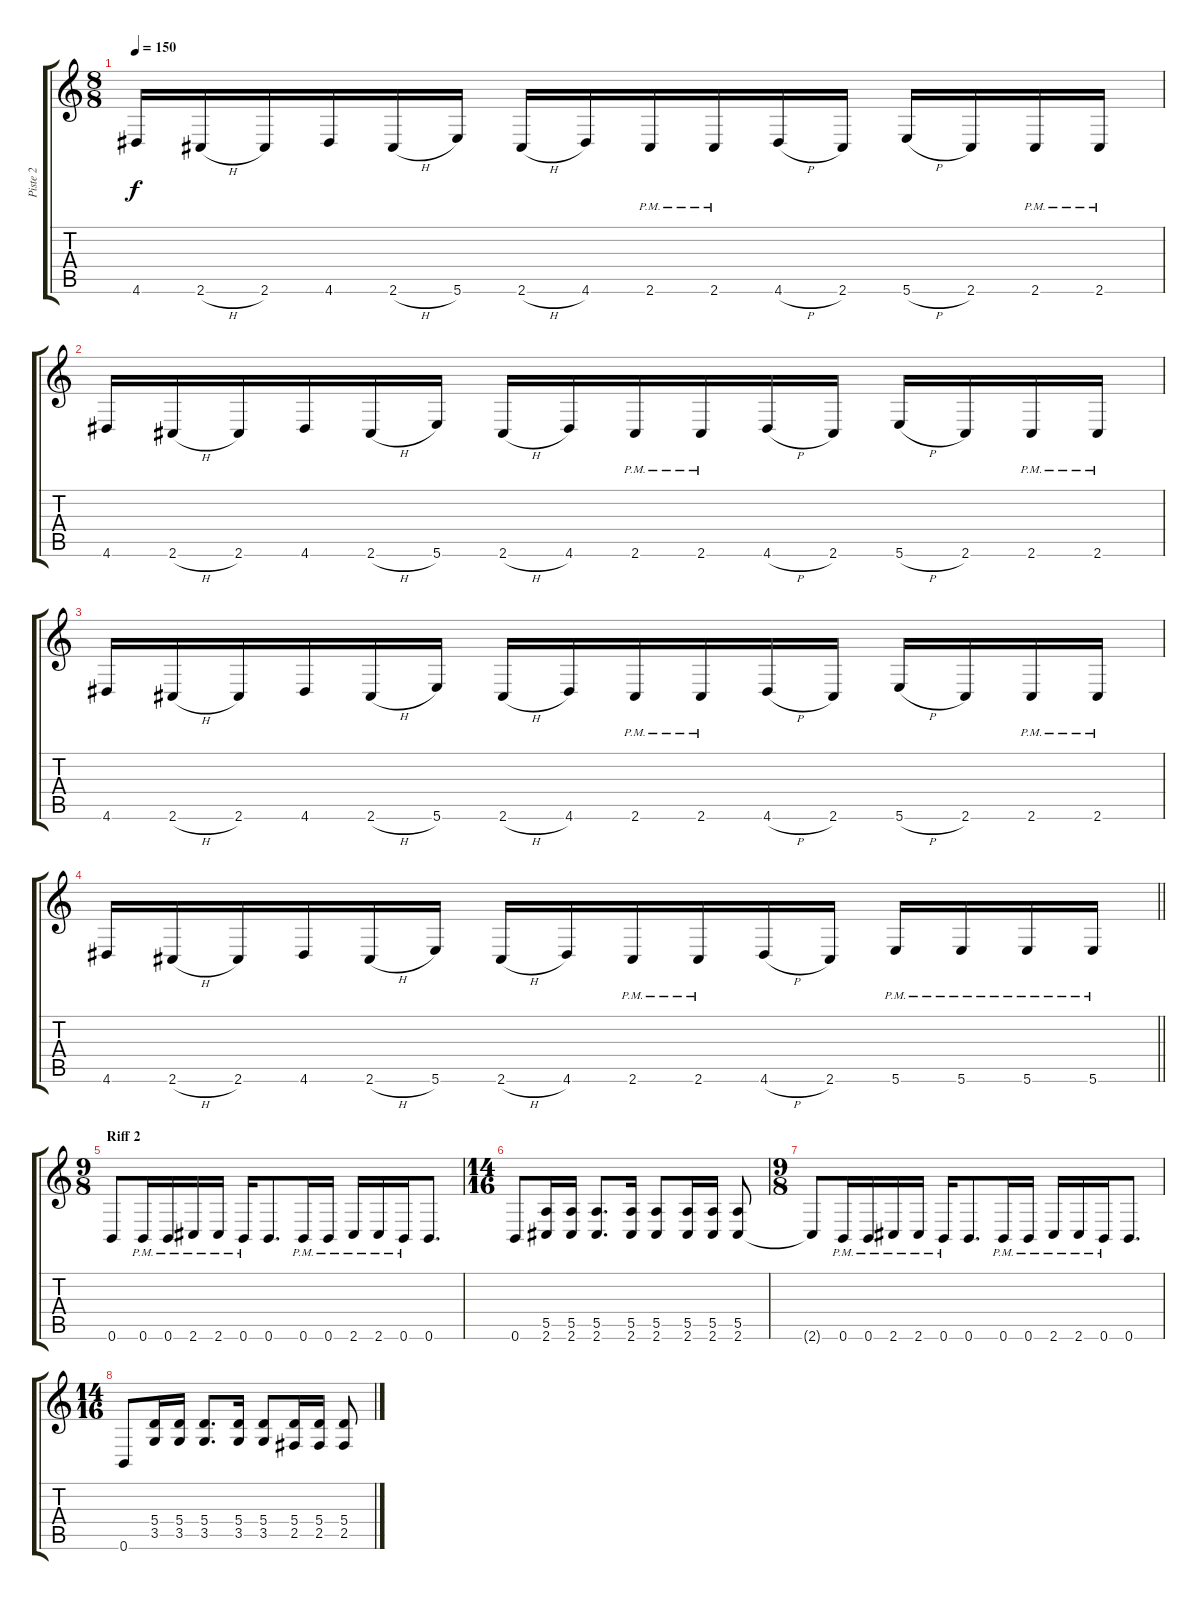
\track ("Piste 2" "Piste 2") {instrument distortionguitar}
\staff {score tabs}
\tuning (B3 Gb3 D3 A2 E2 B1) {hide}
\ts (8 8)
\tempo 150
\clef g2
\ks c
4.6.16{dy f} 2.6{h}.16 2.6.16 4.6.16 2.6{h}.16 5.6.16 2.6{h}.16 4.6.16 2.6{pm}.16 2.6{pm}.16 4.6{h}.16 2.6.16 5.6{h}.16 2.6.16 2.6{pm}.16 2.6{pm}.16 |
4.6.16 2.6{h}.16 2.6.16 4.6.16 2.6{h}.16 5.6.16 2.6{h}.16 4.6.16 2.6{pm}.16 2.6{pm}.16 4.6{h}.16 2.6.16 5.6{h}.16 2.6.16 2.6{pm}.16 2.6{pm}.16 |
4.6.16 2.6{h}.16 2.6.16 4.6.16 2.6{h}.16 5.6.16 2.6{h}.16 4.6.16 2.6{pm}.16 2.6{pm}.16 4.6{h}.16 2.6.16 5.6{h}.16 2.6.16 2.6{pm}.16 2.6{pm}.16 |
\barLineRight lightlight
4.6.16 2.6{h}.16 2.6.16 4.6.16 2.6{h}.16 5.6.16 2.6{h}.16 4.6.16 2.6{pm}.16 2.6{pm}.16 4.6{h}.16 2.6.16 5.6{pm}.16 5.6{pm}.16 5.6{pm}.16 5.6{pm}.16 |
\ts (9 8)
\section ("" "Riff 2")
0.6.8 0.6{pm}.16 0.6{pm}.16 2.6{pm}.16 2.6{pm}.16 0.6{pm}.16 0.6.8{d} 0.6{pm}.16 0.6{pm}.16 2.6{pm}.16 2.6{pm}.16 0.6{pm}.16 0.6.8{d} |
\ts (14 16)
0.6.8 (5.5 2.6).16 (5.5 2.6).16 (5.5 2.6).8{d} (5.5 2.6).16 (5.5 2.6).8 (5.5 2.6).16 (5.5 2.6).16 (5.5 2.6).8 |
\ts (9 8)
2.6{t}.8 0.6{pm}.16 0.6{pm}.16 2.6{pm}.16 2.6{pm}.16 0.6{pm}.16 0.6.8{d} 0.6{pm}.16 0.6{pm}.16 2.6{pm}.16 2.6{pm}.16 0.6{pm}.16 0.6.8{d} |
\ts (14 16)
0.6.8 (5.4 3.5).16 (5.4 3.5).16 (5.4 3.5).8{d} (5.4 3.5).16 (5.4 3.5).8 (5.4 2.5).16 (5.4 2.5).16 (5.4 2.5).8
